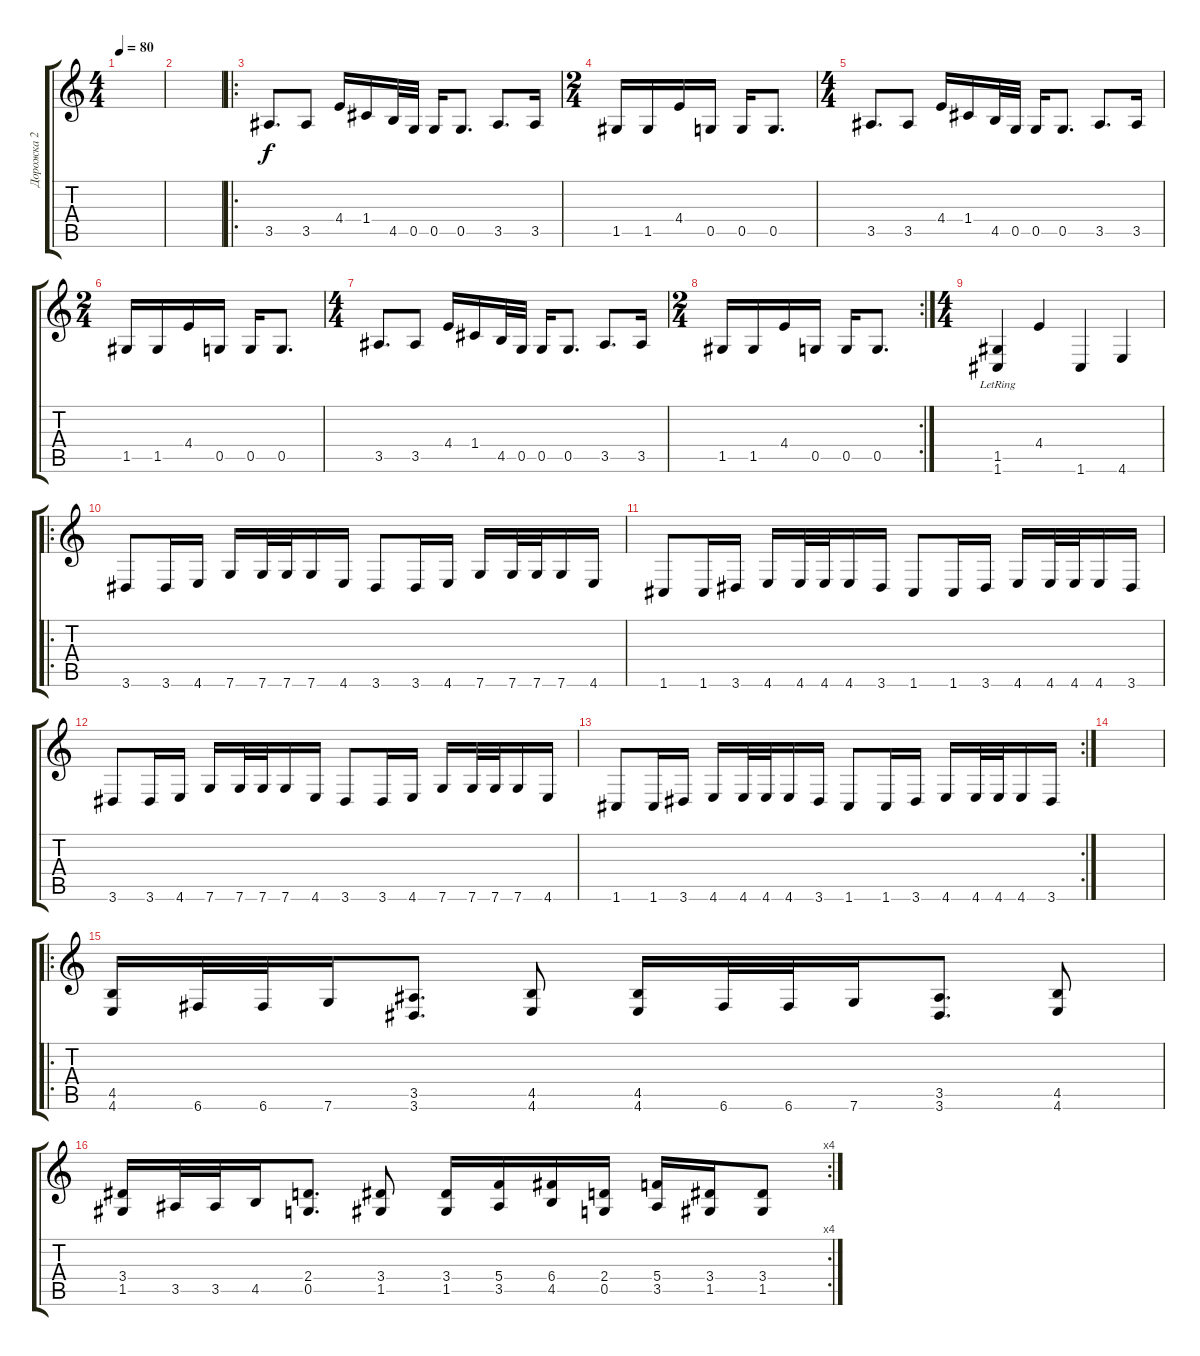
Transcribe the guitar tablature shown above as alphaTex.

\track ("Дорожка 2" "Дорожка 2") {instrument distortionguitar}
\staff {score tabs}
\tuning (D4 A3 F3 C3 G2 C2) {hide}
\ts (4 4)
\tempo 80
\clef g2
\ks c
|
|
\ro
3.5.8{d dy f instrument distortionguitar} 3.5.8 4.4.16 1.4.16 4.5.32 0.5.32 0.5.16 0.5.8{d} 3.5.8{d} 3.5.16 |
\ts (2 4)
1.5.16 1.5.16 4.4.16 0.5.16 0.5.16 0.5.8{d} |
\ts (4 4)
3.5.8{d} 3.5.8 4.4.16 1.4.16 4.5.32 0.5.32 0.5.16 0.5.8{d} 3.5.8{d} 3.5.16 |
\ts (2 4)
1.5.16 1.5.16 4.4.16 0.5.16 0.5.16 0.5.8{d} |
\ts (4 4)
3.5.8{d} 3.5.8 4.4.16 1.4.16 4.5.32 0.5.32 0.5.16 0.5.8{d} 3.5.8{d} 3.5.16 |
\rc 2
\ts (2 4)
1.5.16 1.5.16 4.4.16 0.5.16 0.5.16 0.5.8{d} |
\ts (4 4)
(1.5{lr} 1.6{lr}).4 4.4.4 1.6.4 4.6.4 |
\ro
3.6.8 3.6.16 4.6.16 7.6.16 7.6.32 7.6.32 7.6.16 4.6.16 3.6.8 3.6.16 4.6.16 7.6.16 7.6.32 7.6.32 7.6.16 4.6.16 |
1.6.8 1.6.16 3.6.16 4.6.16 4.6.32 4.6.32 4.6.16 3.6.16 1.6.8 1.6.16 3.6.16 4.6.16 4.6.32 4.6.32 4.6.16 3.6.16 |
3.6.8 3.6.16 4.6.16 7.6.16 7.6.32 7.6.32 7.6.16 4.6.16 3.6.8 3.6.16 4.6.16 7.6.16 7.6.32 7.6.32 7.6.16 4.6.16 |
\rc 2
1.6.8 1.6.16 3.6.16 4.6.16 4.6.32 4.6.32 4.6.16 3.6.16 1.6.8 1.6.16 3.6.16 4.6.16 4.6.32 4.6.32 4.6.16 3.6.16 |
|
\ro
(4.5 4.6).16 6.6.32 6.6.32 7.6.16 (3.5 3.6).8{d} (4.5 4.6).8 (4.5 4.6).16 6.6.32 6.6.32 7.6.16 (3.5 3.6).8{d} (4.5 4.6).8 |
\rc 4
(3.4 1.5).16 3.5.32 3.5.32 4.5.16 (2.4 0.5).8{d} (3.4 1.5).8 (3.4 1.5).16 (5.4 3.5).16 (6.4 4.5).16 (2.4 0.5).16 (5.4 3.5).16 (3.4 1.5).16 (3.4 1.5).8
